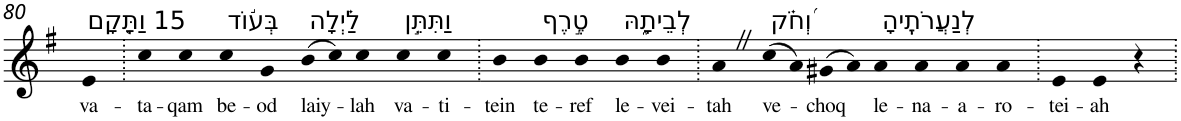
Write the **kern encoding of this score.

**kern	**text
*part1	*part1
*staff1	*staff1
*I"Piano	*
*I'Pno	*
!!LO:PB:g=z
*clefG2	*
*k[f#]	*
*G:	*
=80	=80
!LO:TX:a:t=15 וַתָּ֤קָם	!
!	!LO:LY:b
4e	va-
=81.	=81.
!	!LO:LY:b
4cc	-ta-
!	!LO:LY:b
4cc	-qam
!LO:TX:a:t=בְּע֬וֹד	!
!	!LO:LY:b
4cc	be-
!	!LO:LY:b
4g	-od
!LO:TX:a:t=לַ֗יְלָה	!
!	!LO:LY:b
(>8b	laiy-
8cc)	.
!	!LO:LY:b
4cc	-lah
!LO:TX:a:t=וַתִּתֵּ֣ן	!
!	!LO:LY:b
4cc	va-
!	!LO:LY:b
4cc	-ti-
=82.	=82.
!	!LO:LY:b
4b	-tein
!LO:TX:a:t=טֶ֣רֶף	!
!	!LO:LY:b
4b	te-
!	!LO:LY:b
4b	-ref
!LO:TX:a:t=לְבֵיתָ֑הּ	!
!	!LO:LY:b
4b	le-
!	!LO:LY:b
4b	-vei-
=83.	=83.
!	!LO:LY:b
4aZ	-tah
!LO:TX:a:t=וְ֝חֹ֗ק	!
!	!LO:LY:b
(>8cc	ve-
8a)	.
!	!LO:LY:b
(>8g#X	-choq
8a)	.
!LO:TX:a:t=לְנַעֲרֹתֶֽיהָ	!
!	!LO:LY:b
4a	le-
!	!LO:LY:b
4a	-na-
!	!LO:LY:b
4a	-a-
!	!LO:LY:b
4a	-ro-
=84.	=84.
!	!LO:LY:b
4e	-tei-
!	!LO:LY:b
4e	-ah
4r	.
=.	=.
*-	*-
